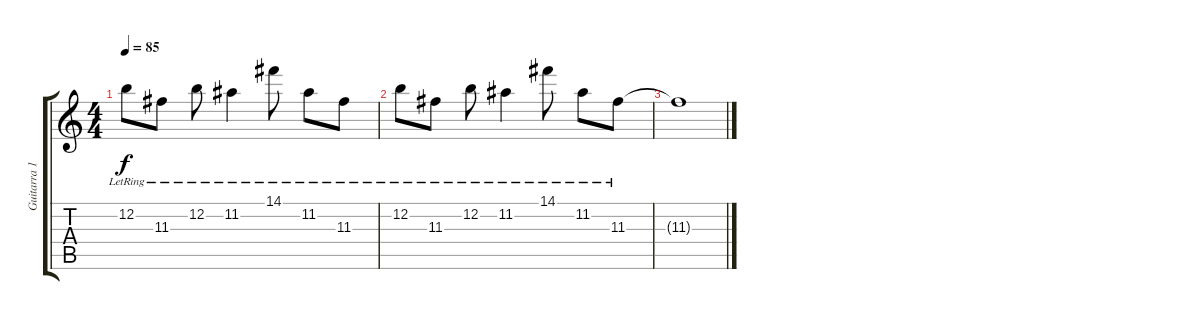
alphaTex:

\track ("Guitarra 1" "Guitarra 1") {instrument distortionguitar}
\staff {score tabs}
\tuning (E4 B3 G3 D3 A2 E2) {hide}
\ts (4 4)
\tempo 85
\clef g2
\ks c
12.2{lr}.8{dy f} 11.3{lr}.8 12.2{lr}.8 11.2{lr}.4 14.1{lr}.8 11.2{lr}.8 11.3{lr}.8 |
12.2{lr}.8 11.3{lr}.8 12.2{lr}.8 11.2{lr}.4 14.1{lr}.8 11.2{lr}.8 11.3{lr}.8 |
11.3{t}.1
